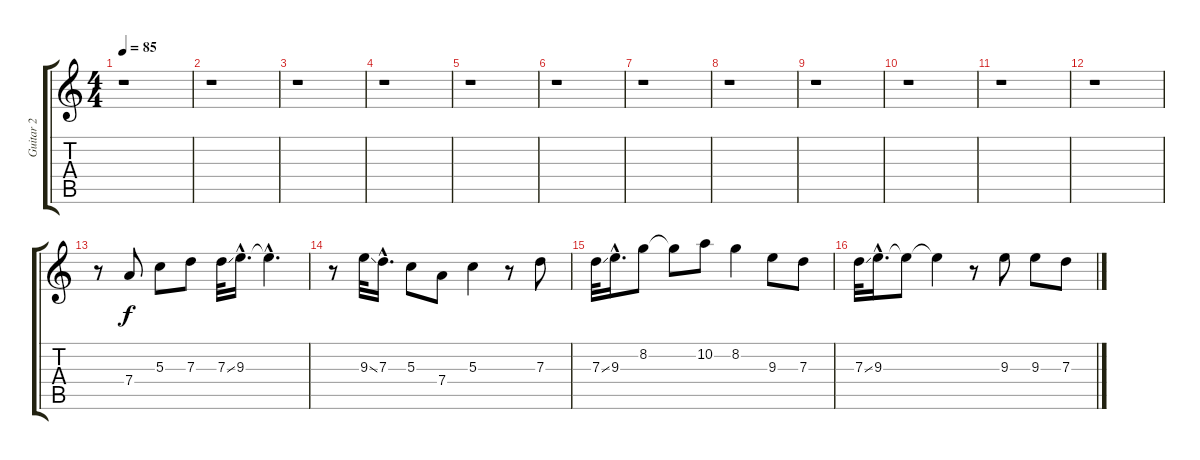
\track ("Guitar 2" "Guitar 2") {instrument electricguitarclean}
\staff {score tabs}
\tuning (E4 B3 G3 D3 A2 E2) {hide}
\ts (4 4)
\tempo 85
\clef g2
\ks c
r.1{dy f} |
r.1 |
r.1 |
r.1 |
r.1 |
r.1 |
r.1 |
r.1 |
r.1 |
r.1 |
r.1 |
r.1 |
r.8 7.4.8 5.3.8 7.3.8 7.3{ss}.32 9.3{hac}.16{d} 9.3{hac t}.4{d} |
r.8 9.3{ss}.32 7.3{hac}.16{d} 5.3.8 7.4.8 5.3.4 r.8 7.3.8 |
7.3{ss}.32 9.3{hac}.16{d} 8.2.8 8.2{t}.8 10.2.8 8.2.4 9.3.8 7.3.8 |
7.3{ss}.32 9.3{hac}.16{d} 9.3{t}.8 9.3{t}.4 r.8 9.3.8 9.3.8 7.3.8
